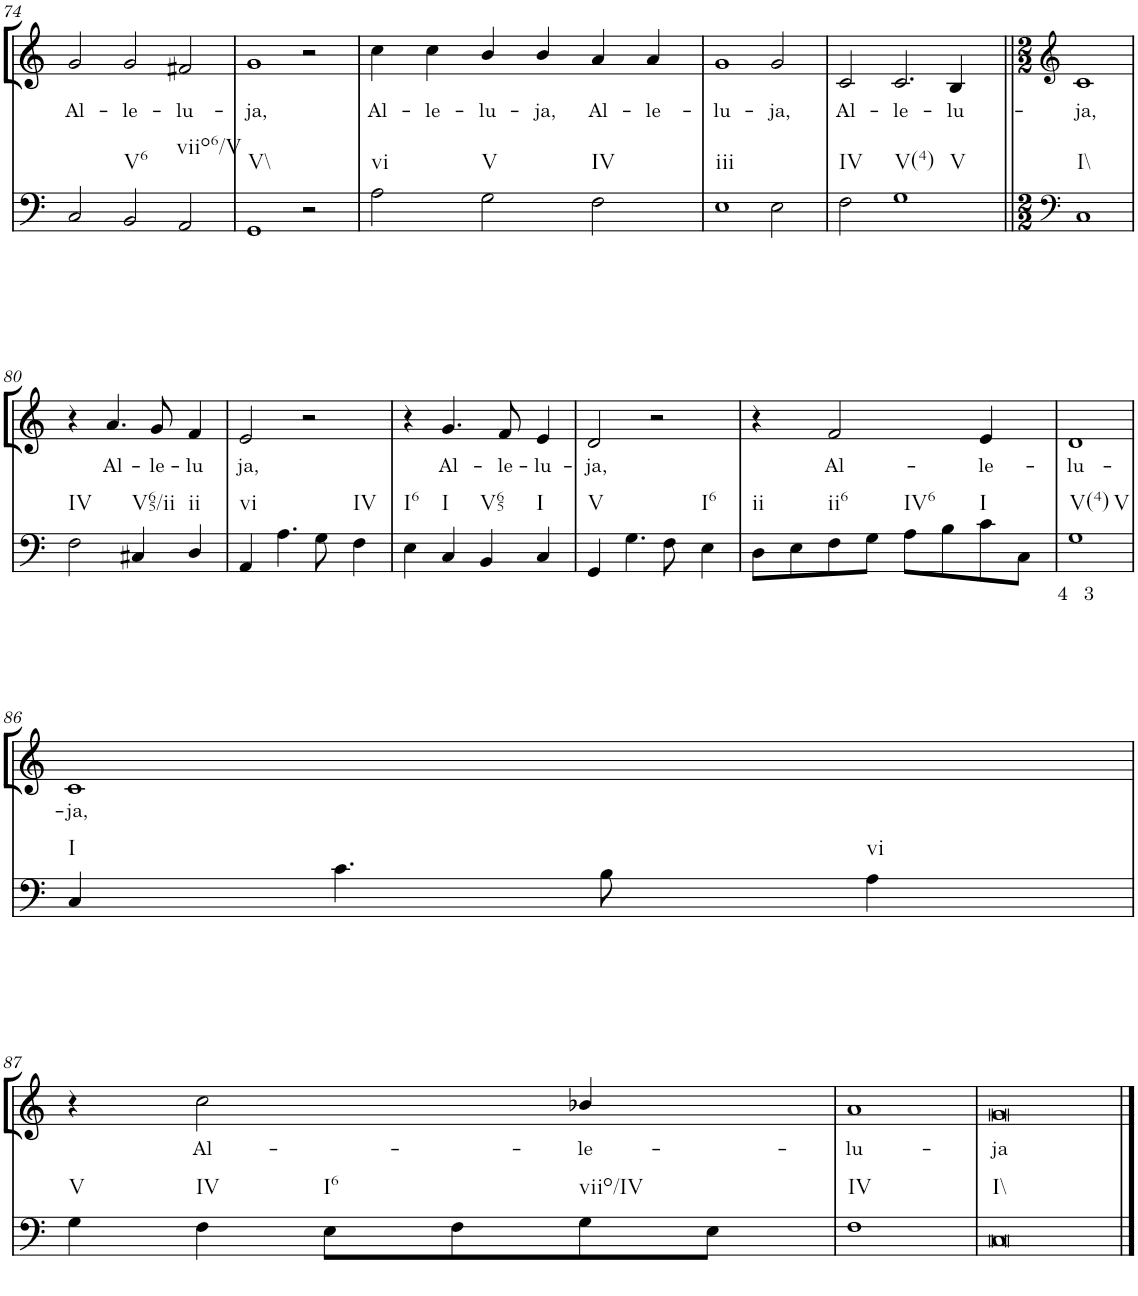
**kern	**text	**kern	**text
*part2	*part2	*part1	*part1
*staff2	*staff2	*staff1	*staff1
*I"Continuo	*	*I"Soprano	*
!!LO:PB:g=z
*clefF4	*	*clefG2	*
*k[]	*	*k[]	*
*M3/2	*	*M3/2	*
=74	=74	=74	=74
!	!	!	!LO:LY:b
2C/	.	2g/	Al-
!LO:TX:b:t=V6	!	!	!
!	!	!	!LO:LY:b
2BB/	.	2g/	le-
!LO:TX:b:t=viio6/V	!	!	!
!	!	!	!LO:LY:b
2AA/	.	2f#X/	lu-
=75	=75	=75	=75
!LO:TX:b:t=V\\	!	!	!
!	!	!	!LO:LY:b
1GG	.	1g	ja,
2r	.	2r	.
=76	=76	=76	=76
!LO:TX:b:t=vi	!	!	!
!	!	!	!LO:LY:b
2A\	.	4cc\	Al-
!	!	!	!LO:LY:b
.	.	4cc\	le-
!LO:TX:b:t=V	!	!	!
!	!	!	!LO:LY:b
2G\	.	4b/	lu-
!	!	!	!LO:LY:b
.	.	4b/	ja,
!LO:TX:b:t=IV	!	!	!
!	!	!	!LO:LY:b
2F\	.	4a/	Al-
!	!	!	!LO:LY:b
.	.	4a/	le-
=77	=77	=77	=77
!LO:TX:b:t=iii	!	!	!
!	!	!	!LO:LY:b
1E	.	1g	lu-
!	!	!	!LO:LY:b
2E\	.	2g/	ja,
=78	=78	=78	=78
!LO:TX:b:t=IV	!	!	!
!	!	!	!LO:LY:b
2F\	.	2c/	Al-
!LO:TX:b:t=V(4)	!	!	!
!LO:TX:b:t=V	!	!	!
!	!	!	!LO:LY:b
1G	.	2.c/	le-
!	!	!	!LO:LY:b
.	.	4B/	lu-
=79||	=79||	=79||	=79||
*clefF4	*	*clefG2	*
*M2/2	*	*M2/2	*
!LO:TX:b:t=I\\	!	!	!
!	!	!	!LO:LY:b
1C	.	1c	ja,
!!LO:LB:g=z
=80	=80	=80	=80
!LO:TX:b:t=IV	!	!	!
2F\	.	4r	.
!	!	!	!LO:LY:b
.	.	4.a/	Al-
!LO:TX:b:t=V65/ii	!	!	!
4C#X/	.	.	.
!	!	!	!LO:LY:b
.	.	8g/	le-
!LO:TX:b:t=ii	!	!	!
!	!	!	!LO:LY:b
4D/	.	4f/	lu
=81	=81	=81	=81
!LO:TX:b:t=vi	!	!	!
!	!	!	!LO:LY:b
4AA/	.	2e/	ja,
4.A\	.	.	.
.	.	2r	.
8G\	.	.	.
!LO:TX:b:t=IV	!	!	!
4F\	.	.	.
=82	=82	=82	=82
!LO:TX:b:t=I6	!	!	!
4E\	.	4r	.
!LO:TX:b:t=I	!	!	!
!	!	!	!LO:LY:b
4C/	.	4.g/	Al-
!LO:TX:b:t=V65	!	!	!
4BB/	.	.	.
!	!	!	!LO:LY:b
.	.	8f/	le-
!LO:TX:b:t=I	!	!	!
!	!	!	!LO:LY:b
4C/	.	4e/	lu-
=83	=83	=83	=83
!LO:TX:b:t=V	!	!	!
!	!	!	!LO:LY:b
4GG/	.	2d/	ja,
4.G\	.	.	.
.	.	2r	.
8F\	.	.	.
!LO:TX:b:t=I6	!	!	!
4E\	.	.	.
=84	=84	=84	=84
!LO:TX:b:t=ii	!	!	!
8D\L	.	4r	.
8E\	.	.	.
!LO:TX:b:t=ii6	!	!	!
!	!	!	!LO:LY:b
8F\	.	2f/	Al-
8G\J	.	.	.
!LO:TX:b:t=IV6	!	!	!
8A\L	.	.	.
8B\	.	.	.
!LO:TX:b:t=I	!	!	!
!	!	!	!LO:LY:b
8c\	.	4e/	le-
8C\J	.	.	.
=85	=85	=85	=85
!LO:TX:b:t=V(4)	!	!	!
!LO:TX:b:t=V	!	!	!
!	!LO:LY:b	!	!LO:LY:b
1G	4 3	1d	lu-
!!LO:LB:g=z
=86	=86	=86	=86
!LO:TX:b:t=I	!	!	!
!	!	!	!LO:LY:b
4C/	.	1c	ja,
4.c\	.	.	.
8B\	.	.	.
!LO:TX:b:t=vi	!	!	!
4A\	.	.	.
!!LO:LB:g=z
=87	=87	=87	=87
!LO:TX:b:t=V	!	!	!
4G\	.	4r	.
!LO:TX:b:t=IV	!	!	!
!	!	!	!LO:LY:b
4F\	.	2cc\	Al-
!LO:TX:b:t=I6	!	!	!
8E\L	.	.	.
8F\	.	.	.
!LO:TX:b:t=viio/IV	!	!	!
!	!	!	!LO:LY:b
8G\	.	4b-X/	le-
8E\J	.	.	.
=88	=88	=88	=88
!LO:TX:b:t=IV	!	!	!
!	!	!	!LO:LY:b
1F	.	1a	lu-
=89	=89	=89	=89
!LO:TX:b:t=I\\	!	!	!
!	!	!	!LO:LY:b
[1C	.	[1g	ja
==90	==90	==90	==90
1C]	.	1g]	.
=	=	=	=
*-	*-	*-	*-
